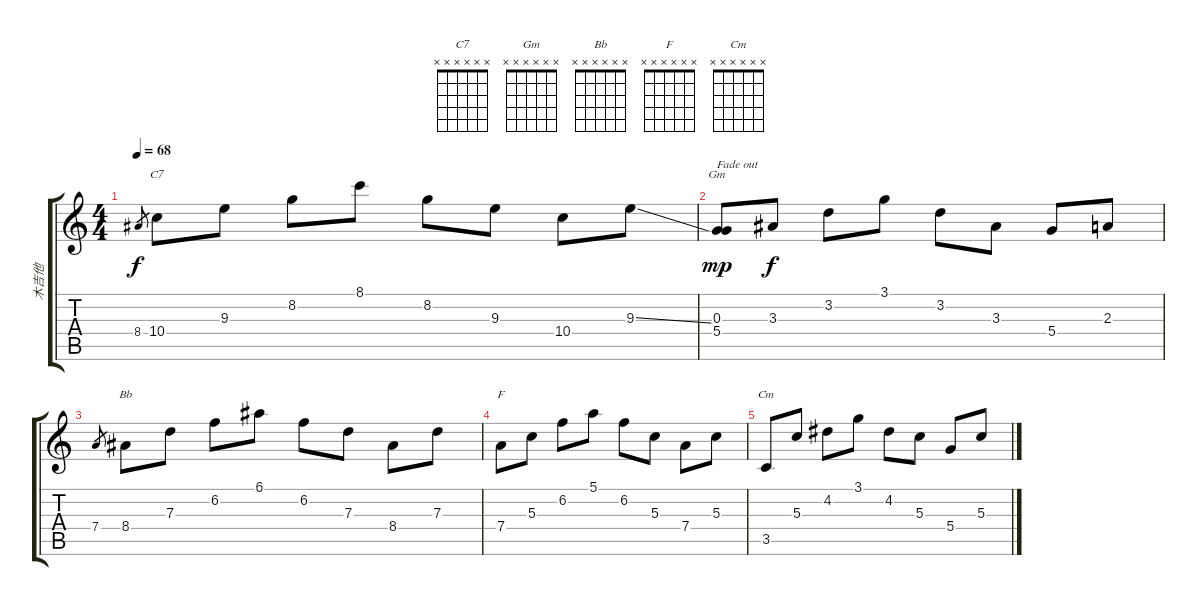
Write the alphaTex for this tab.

\track ("木吉他" "木吉他") {instrument acousticguitarnylon}
\staff {score tabs}
\tuning (E4 B3 G3 D3 A2 E2) {hide}
\chord ("C7" x x x x x x)
\chord ("Gm" x x x x x x)
\chord ("Bb" x x x x x x)
\chord ("F" x x x x x x)
\chord ("Cm" x x x x x x)
\ts (4 4)
\tempo 68
\clef g2
\ks c
8.4.8{gr dy f} 10.4.8{ch "C7"} 9.3.8 8.2.8 8.1.8 8.2.8 9.3.8 10.4.8 9.3{ss}.8 |
(0.3 5.4).8{ch "Gm" txt "Fade out" dy mp volume 6} 3.3.8{dy f} 3.2.8 3.1.8 3.2.8 3.3.8 5.4.8 2.3.8 |
7.4.8{gr} 8.4.8{ch "Bb"} 7.3.8 6.2.8 6.1.8 6.2.8 7.3.8 8.4.8 7.3.8 |
7.4.8{ch "F" volume 0} 5.3.8 6.2.8 5.1.8 6.2.8 5.3.8 7.4.8 5.3.8 |
3.5.8{ch "Cm"} 5.3.8 4.2.8 3.1.8 4.2.8 5.3.8 5.4.8 5.3.8
